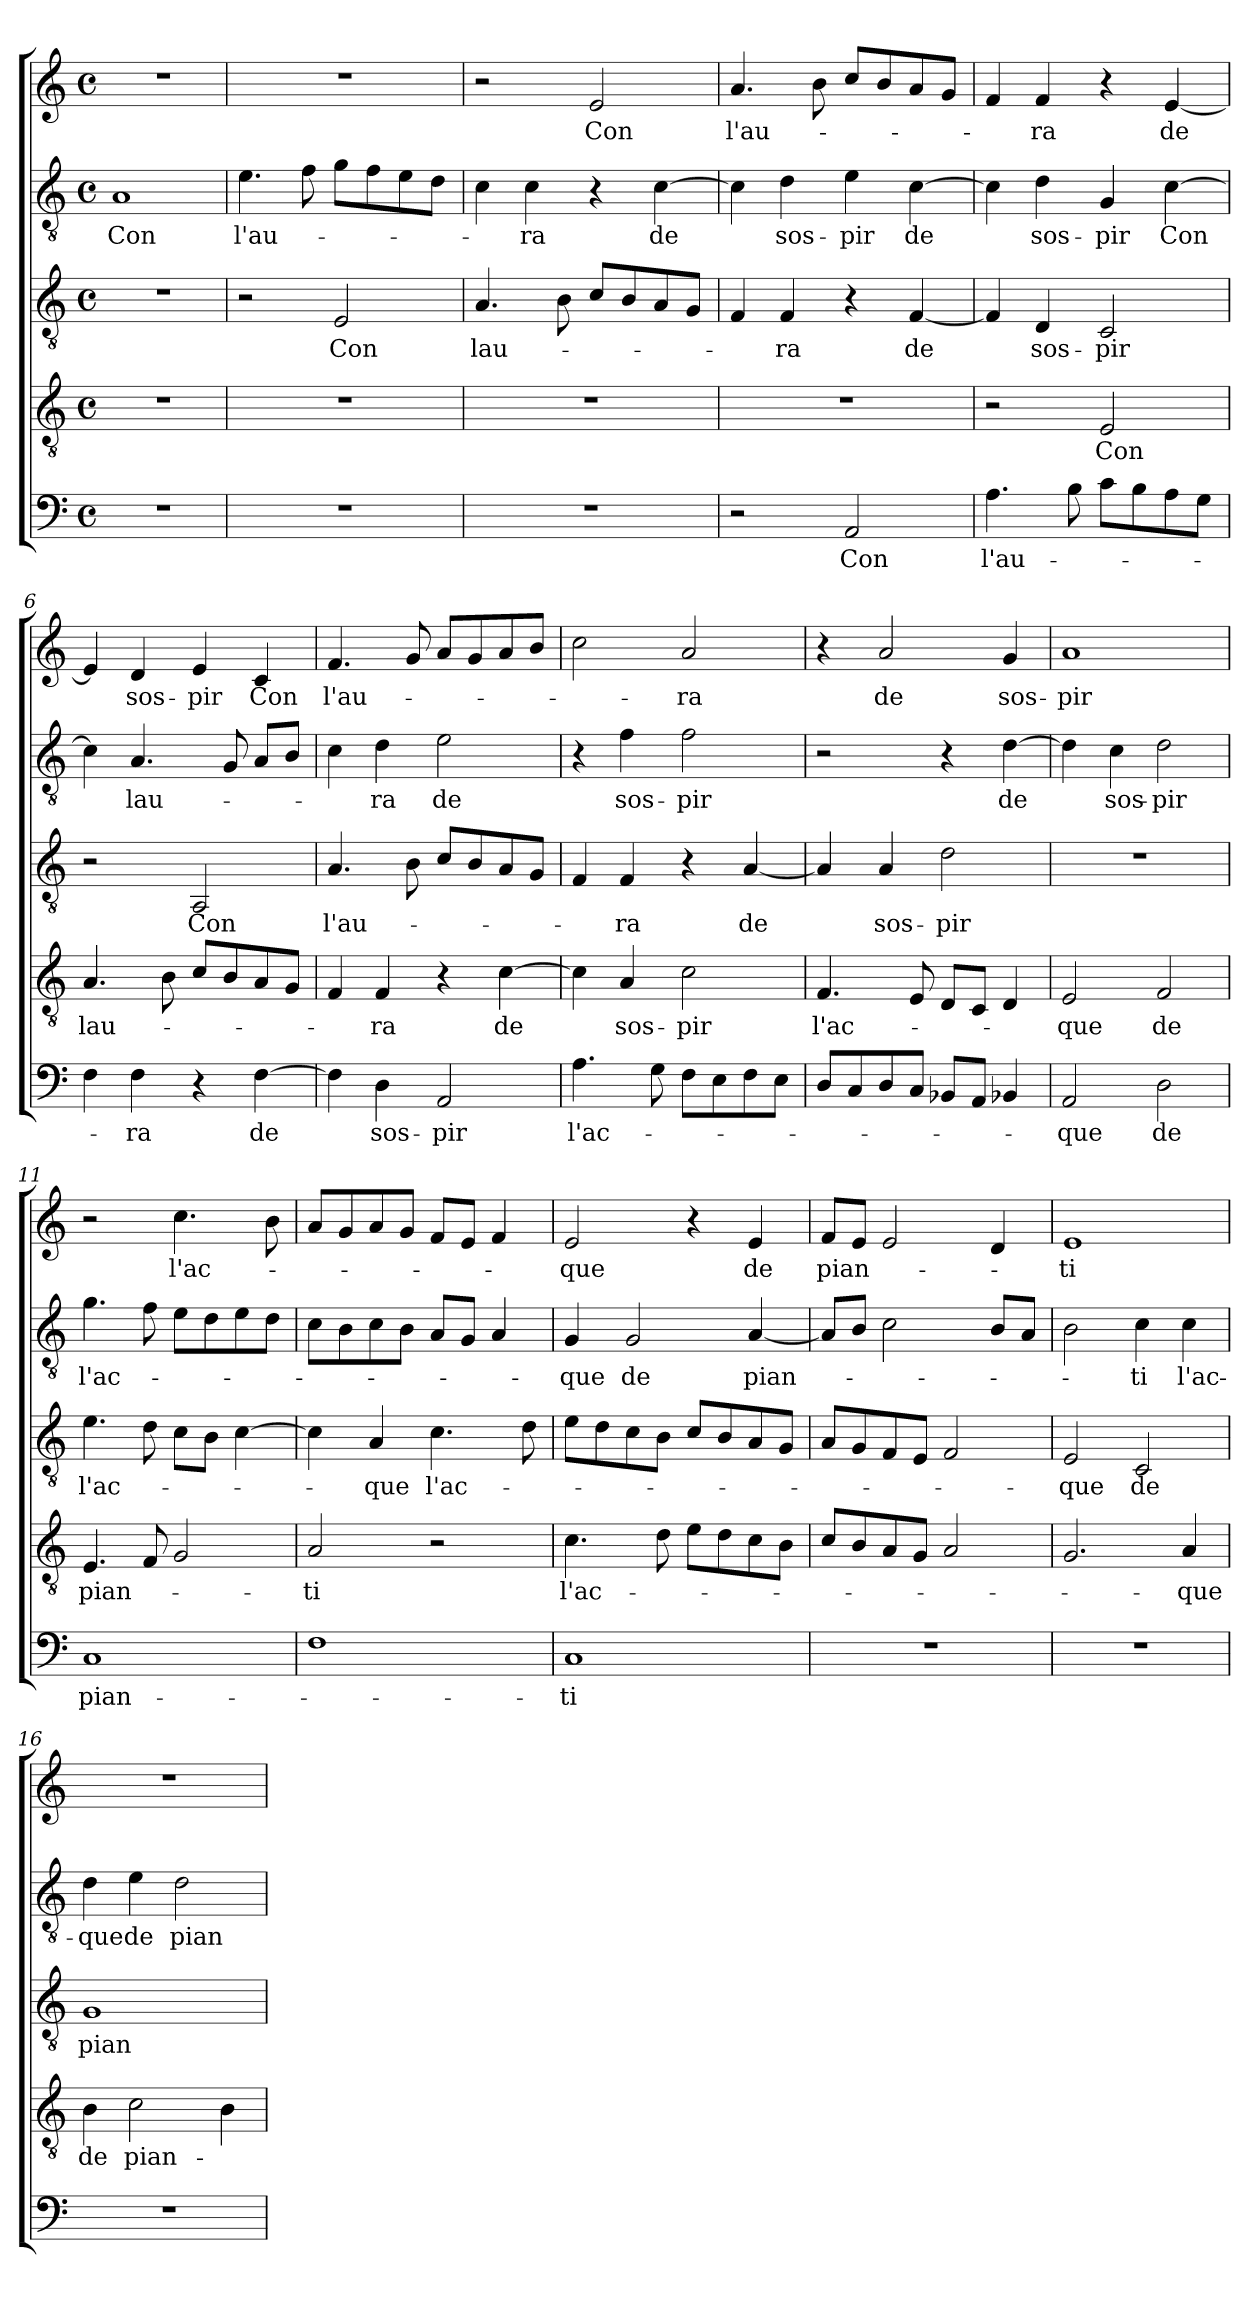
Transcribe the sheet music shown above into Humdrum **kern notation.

**kern	**text	**kern	**text	**kern	**text	**kern	**text	**kern	**text
*part5	*part5	*part4	*part4	*part3	*part3	*part2	*part2	*part1	*part1
*staff5	*staff5	*staff4	*staff4	*staff3	*staff3	*staff2	*staff2	*staff1	*staff1
*clefF4	*	*clefGv2	*	*clefGv2	*	*clefGv2	*	*clefG2	*
*k[]	*	*k[]	*	*k[]	*	*k[]	*	*k[]	*
*C:	*	*C:	*	*C:	*	*C:	*	*C:	*
*M4/4	*	*M4/4	*	*M4/4	*	*M4/4	*	*M4/4	*
*met(c)	*	*met(c)	*	*met(c)	*	*met(c)	*	*met(c)	*
=1	=1	=1	=1	=1	=1	=1	=1	=1	=1
1r	.	1r	.	1r	.	1A	Con	1r	.
=2	=2	=2	=2	=2	=2	=2	=2	=2	=2
1r	.	1r	.	2r	.	4.e\	l'au-	1r	.
.	.	.	.	.	.	8f\	.	.	.
.	.	.	.	2E/	Con	8g\L	.	.	.
.	.	.	.	.	.	8f\	.	.	.
.	.	.	.	.	.	8e\	.	.	.
.	.	.	.	.	.	8d\J	.	.	.
=3	=3	=3	=3	=3	=3	=3	=3	=3	=3
1r	.	1r	.	4.A/	lau-	4c\	.	2r	.
.	.	.	.	.	.	4c\	-ra	.	.
.	.	.	.	8B\	.	.	.	.	.
.	.	.	.	8c/L	.	4r	.	2e/	Con
.	.	.	.	8B/	.	.	.	.	.
.	.	.	.	8A/	.	[4c\	de	.	.
.	.	.	.	8G/J	.	.	.	.	.
=4	=4	=4	=4	=4	=4	=4	=4	=4	=4
2r	.	1r	.	4F/	.	4c\]	.	4.a/	l'au-
.	.	.	.	4F/	-ra	4d\	sos-	.	.
.	.	.	.	.	.	.	.	8b\	.
2AA/	Con	.	.	4r	.	4e\	-pir	8cc/L	.
.	.	.	.	.	.	.	.	8b/	.
.	.	.	.	[4F/	de	[4c\	de	8a/	.
.	.	.	.	.	.	.	.	8g/J	.
=5	=5	=5	=5	=5	=5	=5	=5	=5	=5
4.A\	l'au-	2r	.	4F/]	.	4c\]	.	4f/	.
.	.	.	.	4D/	sos-	4d\	sos-	4f/	-ra
8B\	.	.	.	.	.	.	.	.	.
8c\L	.	2E/	Con	2C/	-pir	4G/	-pir	4r	.
8B\	.	.	.	.	.	.	.	.	.
8A\	.	.	.	.	.	[4c\	Con	[4e/	de
8G\J	.	.	.	.	.	.	.	.	.
!!LO:LB:g=z
=6	=6	=6	=6	=6	=6	=6	=6	=6	=6
4F\	.	4.A/	lau-	2r	.	4c\]	.	4e/]	.
4F\	-ra	.	.	.	.	4.A/	lau-	4d/	sos-
.	.	8B\	.	.	.	.	.	.	.
4r	.	8c/L	.	2AA/	Con	.	.	4e/	-pir
.	.	8B/	.	.	.	8G/	.	.	.
[4F\	de	8A/	.	.	.	8A/L	.	4c/	Con
.	.	8G/J	.	.	.	8B/J	.	.	.
=7	=7	=7	=7	=7	=7	=7	=7	=7	=7
4F\]	.	4F/	.	4.A/	l'au-	4c\	.	4.f/	l'au-
4D\	sos-	4F/	-ra	.	.	4d\	-ra	.	.
.	.	.	.	8B\	.	.	.	8g/	.
2AA/	-pir	4r	.	8c/L	.	2e\	de	8a/L	.
.	.	.	.	8B/	.	.	.	8g/	.
.	.	[4c\	de	8A/	.	.	.	8a/	.
.	.	.	.	8G/J	.	.	.	8b/J	.
=8	=8	=8	=8	=8	=8	=8	=8	=8	=8
4.A\	l'ac-	4c\]	.	4F/	.	4r	.	2cc\	.
.	.	4A/	sos-	4F/	-ra	4f\	sos-	.	.
8G\	.	.	.	.	.	.	.	.	.
8F\L	.	2c\	-pir	4r	.	2f\	-pir	2a/	-ra
8E\	.	.	.	.	.	.	.	.	.
8F\	.	.	.	[4A/	de	.	.	.	.
8E\J	.	.	.	.	.	.	.	.	.
=9	=9	=9	=9	=9	=9	=9	=9	=9	=9
8D/L	.	4.F/	l'ac-	4A/]	.	2r	.	4r	.
8C/	.	.	.	.	.	.	.	.	.
8D/	.	.	.	4A/	sos-	.	.	2a/	de
8C/J	.	8E/	.	.	.	.	.	.	.
8BB-X/L	.	8D/L	.	2d\	-pir	4r	.	.	.
8AA/J	.	8C/J	.	.	.	.	.	.	.
4BB-X/	.	4D/	.	.	.	[4d\	de	4g/	sos-
=10	=10	=10	=10	=10	=10	=10	=10	=10	=10
2AA/	-que	2E/	-que	1r	.	4d\]	.	1a	-pir
.	.	.	.	.	.	4c\	sos-	.	.
2D\	de	2F/	de	.	.	2d\	-pir	.	.
!!LO:LB:g=z
=11	=11	=11	=11	=11	=11	=11	=11	=11	=11
1C	pian-	4.E/	pian-	4.e\	l'ac-	4.g\	l'ac-	2r	.
.	.	8F/	.	8d\	.	8f\	.	.	.
.	.	2G/	.	8c\L	.	8e\L	.	4.cc\	l'ac-
.	.	.	.	8B\J	.	8d\	.	.	.
.	.	.	.	[4c\	.	8e\	.	.	.
.	.	.	.	.	.	8d\J	.	8b\	.
=12	=12	=12	=12	=12	=12	=12	=12	=12	=12
1F	.	2A/	-ti	4c\]	.	8c\L	.	8a/L	.
.	.	.	.	.	.	8B\	.	8g/	.
.	.	.	.	4A/	-que	8c\	.	8a/	.
.	.	.	.	.	.	8B\J	.	8g/J	.
.	.	2r	.	4.c\	l'ac-	8A/L	.	8f/L	.
.	.	.	.	.	.	8G/J	.	8e/J	.
.	.	.	.	.	.	4A/	.	4f/	.
.	.	.	.	8d\	.	.	.	.	.
=13	=13	=13	=13	=13	=13	=13	=13	=13	=13
1C	-ti	4.c\	l'ac-	8e\L	.	4G/	-que	2e/	-que
.	.	.	.	8d\	.	.	.	.	.
.	.	.	.	8c\	.	2G/	de	.	.
.	.	8d\	.	8B\J	.	.	.	.	.
.	.	8e\L	.	8c/L	.	.	.	4r	.
.	.	8d\	.	8B/	.	.	.	.	.
.	.	8c\	.	8A/	.	[4A/	pian-	4e/	de
.	.	8B\J	.	8G/J	.	.	.	.	.
=14	=14	=14	=14	=14	=14	=14	=14	=14	=14
1r	.	8c/L	.	8A/L	.	8A/L]	.	8f/L	pian-
.	.	8B/	.	8G/	.	8B/J	.	8e/J	.
.	.	8A/	.	8F/	.	2c\	.	2e/	.
.	.	8G/J	.	8E/J	.	.	.	.	.
.	.	2A/	.	2F/	.	.	.	.	.
.	.	.	.	.	.	8B/L	.	4d/	.
.	.	.	.	.	.	8A/J	.	.	.
=15	=15	=15	=15	=15	=15	=15	=15	=15	=15
1r	.	2.G/	.	2E/	-que	2B\	.	1e	-ti
.	.	.	.	2C/	de	4c\	-ti	.	.
.	.	4A/	-que	.	.	4c\	l'ac-	.	.
!!LO:PB:g=z
=16	=16	=16	=16	=16	=16	=16	=16	=16	=16
1r	.	4B\	de	1G	pian-	4d\	-que	1r	.
.	.	2c\	pian-	.	.	4e\	de	.	.
.	.	.	.	.	.	2d\	pian-	.	.
.	.	4B\	.	.	.	.	.	.	.
=	=	=	=	=	=	=	=	=	=
*-	*-	*-	*-	*-	*-	*-	*-	*-	*-
